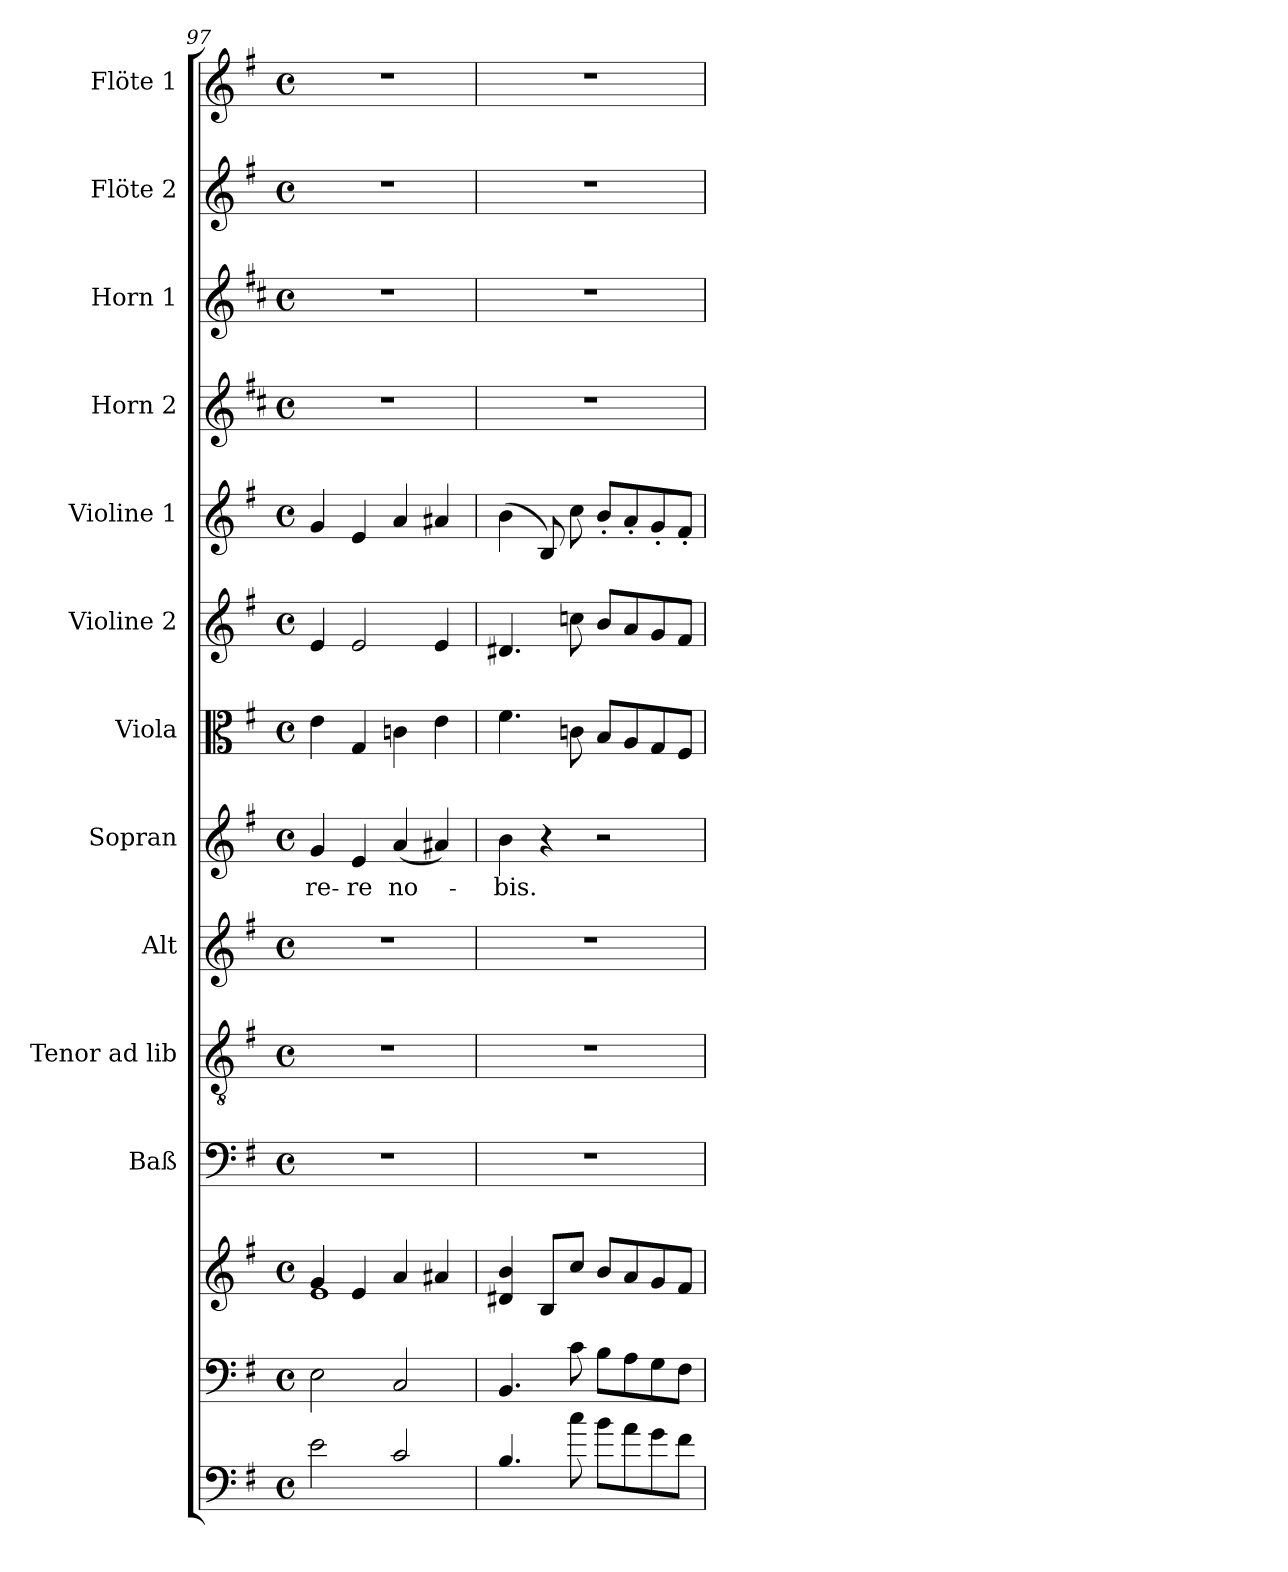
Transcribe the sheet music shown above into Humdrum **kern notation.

**kern	**kern	**kern	**kern	**kern	**kern	**kern	**text	**kern	**kern	**kern	**kern	**kern	**kern	**kern
*part13	*part12	*part12	*part11	*part10	*part9	*part8	*part8	*part7	*part6	*part5	*part4	*part3	*part2	*part1
*staff14	*staff13	*staff12	*staff11	*staff10	*staff9	*staff8	*staff8	*staff7	*staff6	*staff5	*staff4	*staff3	*staff2	*staff1
*	*	*	*I"Baß	*I"Tenor ad lib	*I"Alt	*I"Sopran	*	*I"Viola	*I"Violine 2	*I"Violine 1	*I"Horn 2	*I"Horn 1	*I"Flöte 2	*I"Flöte 1
*	*	*	*I'Baß	*I'Ten	*I'Alt	*I'Sop	*	*I'Vla.	*I'Vln. 2	*I'Vln. 1	*I'Hrn. 2	*I'Hrn. 1	*I'Fl. 2	*I'Fl. 1
*clefF4	*clefF4	*clefG2	*clefF4	*clefGv2	*clefG2	*clefG2	*	*clefC3	*clefG2	*clefG2	*clefG2	*clefG2	*clefG2	*clefG2
*ITrd7c12	*	*	*	*	*	*	*	*	*	*	*ITrd4c7	*ITrd4c7	*	*
*k[f#]	*k[f#]	*k[f#]	*k[f#]	*k[f#]	*k[f#]	*k[f#]	*	*k[f#]	*k[f#]	*k[f#]	*k[f#]	*k[f#]	*k[f#]	*k[f#]
*G:	*G:	*G:	*G:	*G:	*G:	*G:	*	*G:	*G:	*G:	*G:	*G:	*G:	*G:
*M4/4	*M4/4	*M4/4	*M4/4	*M4/4	*M4/4	*M4/4	*	*M4/4	*M4/4	*M4/4	*M4/4	*M4/4	*M4/4	*M4/4
*met(c)	*met(c)	*met(c)	*met(c)	*met(c)	*met(c)	*met(c)	*	*met(c)	*met(c)	*met(c)	*met(c)	*met(c)	*met(c)	*met(c)
=97	=97	=97	=97	=97	=97	=97	=97	=97	=97	=97	=97	=97	=97	=97
*	*	*^	*	*	*	*	*	*	*	*	*	*	*	*
!	!	!	!	!	!	!	!	!LO:LY:b	!	!	!	!	!	!	!
2E\	2E\	4g/	1e	1r	1r	1r	4g/	-re-	4e\	4e/	4g/	1r	1r	1r	1r
!	!	!	!	!	!	!	!	!LO:LY:b	!	!	!	!	!	!	!
.	.	4e/	.	.	.	.	4e/	-re	4G/	2e/	4e/	.	.	.	.
!	!	!	!	!	!	!	!	!LO:LY:b	!	!	!	!	!	!	!
2C/	2C/	4a/	.	.	.	.	(<4a/	no-	4cn\	.	4a/	.	.	.	.
.	.	4a#X/	.	.	.	.	4a#X/)	.	4e\	4e/	4a#X/	.	.	.	.
*	*	*v	*v	*	*	*	*	*	*	*	*	*	*	*	*
!!LO:PB:g=z
=98	=98	=98	=98	=98	=98	=98	=98	=98	=98	=98	=98	=98	=98	=98
!	!	!	!	!	!	!	!LO:LY:b	!	!	!	!	!	!	!
4.BB/	4.BB/	4d#X/ 4b/	1r	1r	1r	4b\	-bis.	4.f#\	4.d#X/	(>4b\	1r	1r	1r	1r
.	.	8B/L	.	.	.	4r	.	.	.	8B/)	.	.	.	.
8c\	8c\	8cc/J	.	.	.	.	.	8cn\	8ccn\	8cc\	.	.	.	.
8B\L	8B\L	8b/L	.	.	.	2r	.	8B/L	8b/L	8b'</L	.	.	.	.
8A\	8A\	8a/	.	.	.	.	.	8A/	8a/	8a'</	.	.	.	.
8G\	8G\	8g/	.	.	.	.	.	8G/	8g/	8g'</	.	.	.	.
8F#\J	8F#\J	8f#/J	.	.	.	.	.	8F#/J	8f#/J	8f#'</J	.	.	.	.
=	=	=	=	=	=	=	=	=	=	=	=	=	=	=
*-	*-	*-	*-	*-	*-	*-	*-	*-	*-	*-	*-	*-	*-	*-
